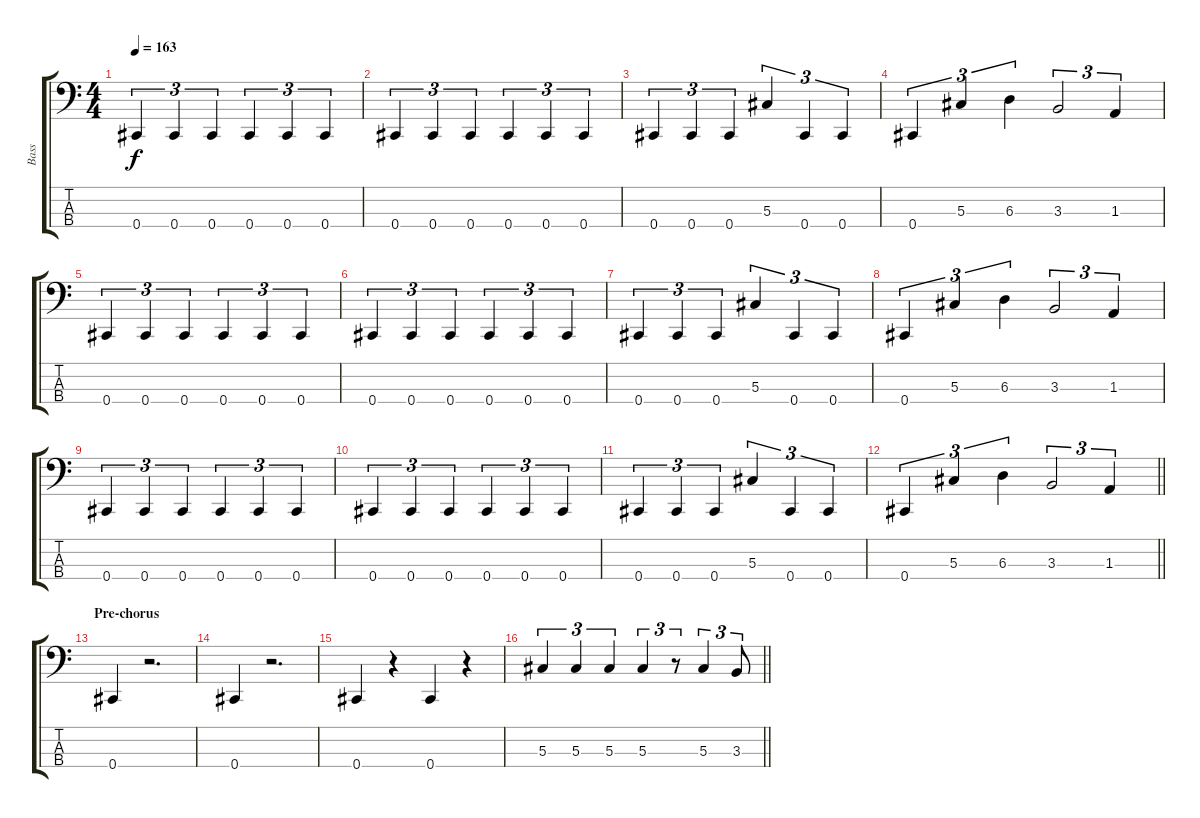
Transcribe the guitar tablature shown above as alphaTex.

\track ("Bass" "Bass") {instrument electricbasspick}
\staff {score tabs}
\tuning (Gb2 Db2 Ab1 Db1) {hide}
\ts (4 4)
\tempo 163
\clef f4
\ks c
0.4.4{tu (3 2) dy f} 0.4.4{tu (3 2)} 0.4.4{tu (3 2)} 0.4.4{tu (3 2)} 0.4.4{tu (3 2)} 0.4.4{tu (3 2)} |
0.4.4{tu (3 2)} 0.4.4{tu (3 2)} 0.4.4{tu (3 2)} 0.4.4{tu (3 2)} 0.4.4{tu (3 2)} 0.4.4{tu (3 2)} |
0.4.4{tu (3 2)} 0.4.4{tu (3 2)} 0.4.4{tu (3 2)} 5.3.4{tu (3 2)} 0.4.4{tu (3 2)} 0.4.4{tu (3 2)} |
0.4.4{tu (3 2)} 5.3.4{tu (3 2)} 6.3.4{tu (3 2)} 3.3.2{tu (3 2)} 1.3.4{tu (3 2)} |
0.4.4{tu (3 2)} 0.4.4{tu (3 2)} 0.4.4{tu (3 2)} 0.4.4{tu (3 2)} 0.4.4{tu (3 2)} 0.4.4{tu (3 2)} |
0.4.4{tu (3 2)} 0.4.4{tu (3 2)} 0.4.4{tu (3 2)} 0.4.4{tu (3 2)} 0.4.4{tu (3 2)} 0.4.4{tu (3 2)} |
0.4.4{tu (3 2)} 0.4.4{tu (3 2)} 0.4.4{tu (3 2)} 5.3.4{tu (3 2)} 0.4.4{tu (3 2)} 0.4.4{tu (3 2)} |
0.4.4{tu (3 2)} 5.3.4{tu (3 2)} 6.3.4{tu (3 2)} 3.3.2{tu (3 2)} 1.3.4{tu (3 2)} |
0.4.4{tu (3 2)} 0.4.4{tu (3 2)} 0.4.4{tu (3 2)} 0.4.4{tu (3 2)} 0.4.4{tu (3 2)} 0.4.4{tu (3 2)} |
0.4.4{tu (3 2)} 0.4.4{tu (3 2)} 0.4.4{tu (3 2)} 0.4.4{tu (3 2)} 0.4.4{tu (3 2)} 0.4.4{tu (3 2)} |
0.4.4{tu (3 2)} 0.4.4{tu (3 2)} 0.4.4{tu (3 2)} 5.3.4{tu (3 2)} 0.4.4{tu (3 2)} 0.4.4{tu (3 2)} |
\barLineRight lightlight
0.4.4{tu (3 2)} 5.3.4{tu (3 2)} 6.3.4{tu (3 2)} 3.3.2{tu (3 2)} 1.3.4{tu (3 2)} |
\section ("" "Pre-chorus")
0.4.4 r.2{d} |
0.4.4 r.2{d} |
0.4.4 r.4 0.4.4 r.4 |
\barLineRight lightlight
5.3.4{tu (3 2)} 5.3.4{tu (3 2)} 5.3.4{tu (3 2)} 5.3.4{tu (3 2)} r.8{tu (3 2)} 5.3.4{tu (3 2)} 3.3.8{tu (3 2)}
